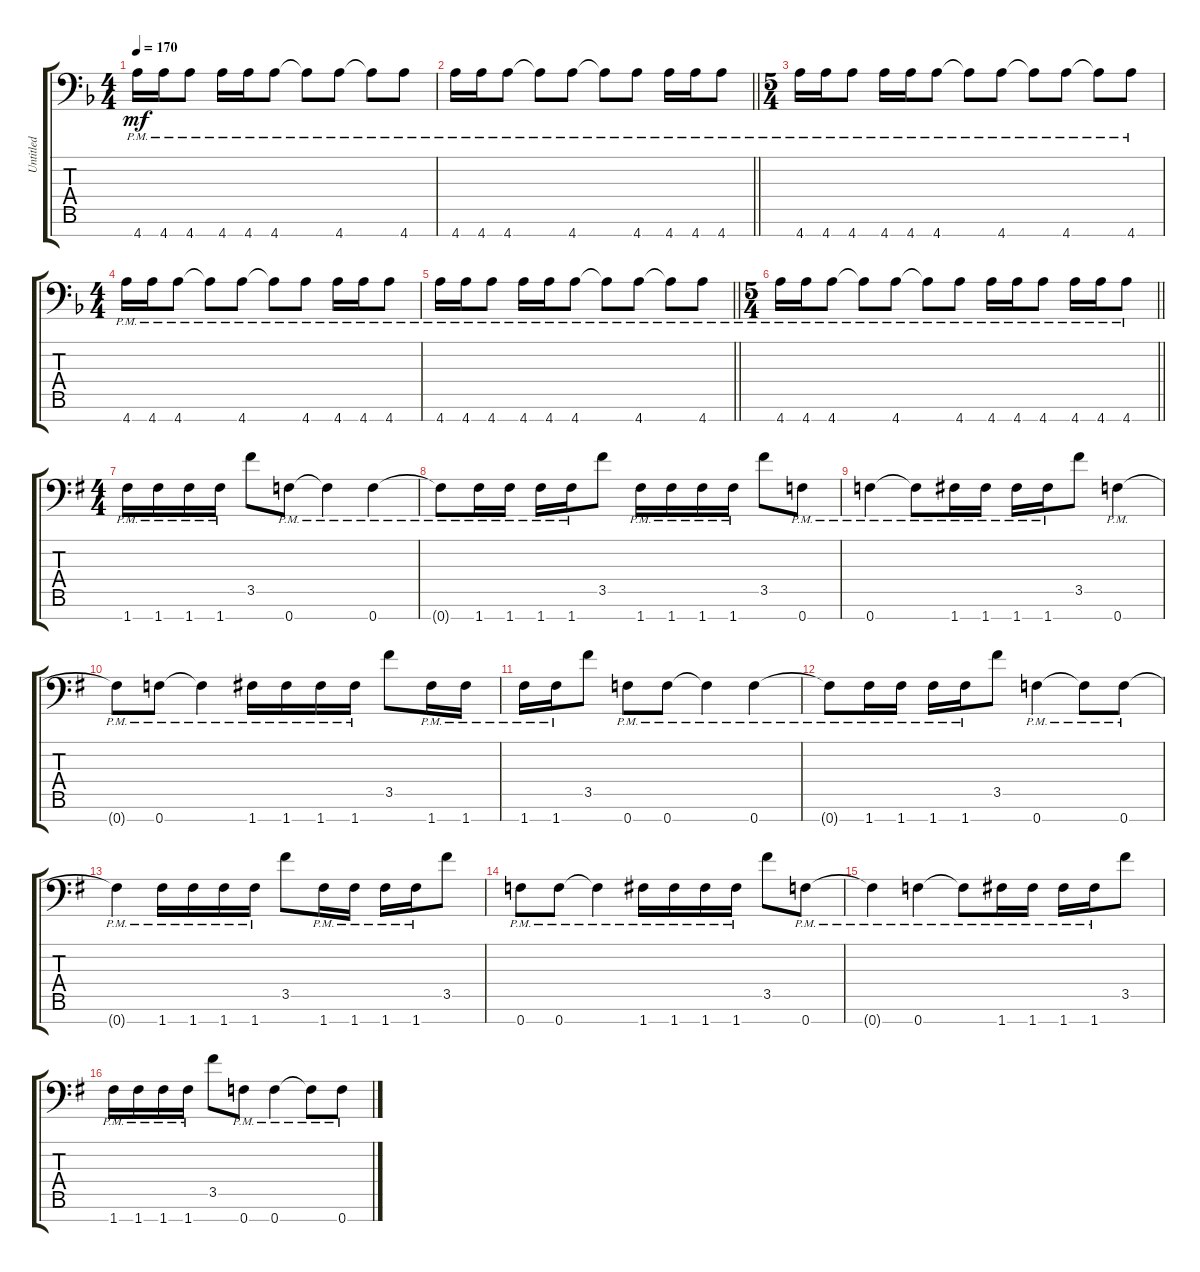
\track ("Untitled" "Untitled") {instrument distortionguitar}
\staff {score tabs}
\tuning (Bb3 F3 Db3 Ab2 Eb2 Bb1 F1) {hide}
\ts (4 4)
\tempo 170
\clef f4
\ks f
4.7{pm}.16{ot 8vb dy mf} 4.7{pm}.16{ot 8vb} 4.7{pm}.8{ot 8vb} 4.7{pm}.16{ot 8vb} 4.7{pm}.16{ot 8vb} 4.7{pm}.8{ot 8vb} 4.7{pm t}.8{ot 8vb} 4.7{pm}.8{ot 8vb} 4.7{pm t}.8{ot 8vb} 4.7{pm}.8{ot 8vb} |
\barLineRight lightlight
4.7{pm}.16{ot 8vb} 4.7{pm}.16{ot 8vb} 4.7{pm}.8{ot 8vb} 4.7{pm t}.8{ot 8vb} 4.7{pm}.8{ot 8vb} 4.7{pm t}.8{ot 8vb} 4.7{pm}.8{ot 8vb} 4.7{pm}.16{ot 8vb} 4.7{pm}.16{ot 8vb} 4.7{pm}.8{ot 8vb} |
\ts (5 4)
4.7{pm}.16{ot 8vb} 4.7{pm}.16{ot 8vb} 4.7{pm}.8{ot 8vb} 4.7{pm}.16{ot 8vb} 4.7{pm}.16{ot 8vb} 4.7{pm}.8{ot 8vb} 4.7{pm t}.8{ot 8vb} 4.7{pm}.8{ot 8vb} 4.7{pm t}.8{ot 8vb} 4.7{pm}.8{ot 8vb} 4.7{pm t}.8{ot 8vb} 4.7{pm}.8{ot 8vb} |
\ts (4 4)
4.7{pm}.16{ot 8vb} 4.7{pm}.16{ot 8vb} 4.7{pm}.8{ot 8vb} 4.7{pm t}.8{ot 8vb} 4.7{pm}.8{ot 8vb} 4.7{pm t}.8{ot 8vb} 4.7{pm}.8{ot 8vb} 4.7{pm}.16{ot 8vb} 4.7{pm}.16{ot 8vb} 4.7{pm}.8{ot 8vb} |
\barLineRight lightlight
4.7{pm}.16{ot 8vb} 4.7{pm}.16{ot 8vb} 4.7{pm}.8{ot 8vb} 4.7{pm}.16{ot 8vb} 4.7{pm}.16{ot 8vb} 4.7{pm}.8{ot 8vb} 4.7{pm t}.8{ot 8vb} 4.7{pm}.8{ot 8vb} 4.7{pm t}.8{ot 8vb} 4.7{pm}.8{ot 8vb} |
\ts (5 4)
\barLineRight lightlight
4.7{pm}.16{ot 8vb} 4.7{pm}.16{ot 8vb} 4.7{pm}.8{ot 8vb} 4.7{pm t}.8{ot 8vb} 4.7{pm}.8{ot 8vb} 4.7{pm t}.8{ot 8vb} 4.7{pm}.8{ot 8vb} 4.7{pm}.16{ot 8vb} 4.7{pm}.16{ot 8vb} 4.7{pm}.8{ot 8vb} 4.7{pm}.16{ot 8vb} 4.7{pm}.16{ot 8vb} 4.7{pm}.8{ot 8vb} |
\ts (4 4)
\ks g
1.7{pm}.16{ot 8vb} 1.7{pm}.16{ot 8vb} 1.7{pm}.16{ot 8vb} 1.7{pm}.16{ot 8vb} 3.5.8{ot 8vb} 0.7{pm}.8{ot 8vb} 0.7{pm t}.4{ot 8vb} 0.7{pm}.4{ot 8vb} |
0.7{pm t}.8{ot 8vb} 1.7{pm}.16{ot 8vb} 1.7{pm}.16{ot 8vb} 1.7{pm}.16{ot 8vb} 1.7{pm}.16{ot 8vb} 3.5.8{ot 8vb} 1.7{pm}.16{ot 8vb} 1.7{pm}.16{ot 8vb} 1.7{pm}.16{ot 8vb} 1.7{pm}.16{ot 8vb} 3.5.8{ot 8vb} 0.7{pm}.8{ot 8vb} |
0.7{pm}.4{ot 8vb} 0.7{pm t}.8{ot 8vb} 1.7{pm}.16{ot 8vb} 1.7{pm}.16{ot 8vb} 1.7{pm}.16{ot 8vb} 1.7{pm}.16{ot 8vb} 3.5.8{ot 8vb} 0.7{pm}.4{ot 8vb} |
0.7{pm t}.8{ot 8vb} 0.7{pm}.8{ot 8vb} 0.7{pm t}.4{ot 8vb} 1.7{pm}.16{ot 8vb} 1.7{pm}.16{ot 8vb} 1.7{pm}.16{ot 8vb} 1.7{pm}.16{ot 8vb} 3.5.8{ot 8vb} 1.7{pm}.16{ot 8vb} 1.7{pm}.16{ot 8vb} |
1.7{pm}.16{ot 8vb} 1.7{pm}.16{ot 8vb} 3.5.8{ot 8vb} 0.7{pm}.8{ot 8vb} 0.7{pm}.8{ot 8vb} 0.7{pm t}.4{ot 8vb} 0.7{pm}.4{ot 8vb} |
0.7{pm t}.8{ot 8vb} 1.7{pm}.16{ot 8vb} 1.7{pm}.16{ot 8vb} 1.7{pm}.16{ot 8vb} 1.7{pm}.16{ot 8vb} 3.5.8{ot 8vb} 0.7{pm}.4{ot 8vb} 0.7{pm t}.8{ot 8vb} 0.7{pm}.8{ot 8vb} |
0.7{pm t}.4{ot 8vb} 1.7{pm}.16{ot 8vb} 1.7{pm}.16{ot 8vb} 1.7{pm}.16{ot 8vb} 1.7{pm}.16{ot 8vb} 3.5.8{ot 8vb} 1.7{pm}.16{ot 8vb} 1.7{pm}.16{ot 8vb} 1.7{pm}.16{ot 8vb} 1.7{pm}.16{ot 8vb} 3.5.8{ot 8vb} |
0.7{pm}.8{ot 8vb} 0.7{pm}.8{ot 8vb} 0.7{pm t}.4{ot 8vb} 1.7{pm}.16{ot 8vb} 1.7{pm}.16{ot 8vb} 1.7{pm}.16{ot 8vb} 1.7{pm}.16{ot 8vb} 3.5.8{ot 8vb} 0.7{pm}.8{ot 8vb} |
0.7{pm t}.4{ot 8vb} 0.7{pm}.4{ot 8vb} 0.7{pm t}.8{ot 8vb} 1.7{pm}.16{ot 8vb} 1.7{pm}.16{ot 8vb} 1.7{pm}.16{ot 8vb} 1.7{pm}.16{ot 8vb} 3.5.8{ot 8vb} |
1.7{pm}.16{ot 8vb} 1.7{pm}.16{ot 8vb} 1.7{pm}.16{ot 8vb} 1.7{pm}.16{ot 8vb} 3.5.8{ot 8vb} 0.7{pm}.8{ot 8vb} 0.7{pm}.4{ot 8vb} 0.7{pm t}.8{ot 8vb} 0.7{pm}.8{ot 8vb}
